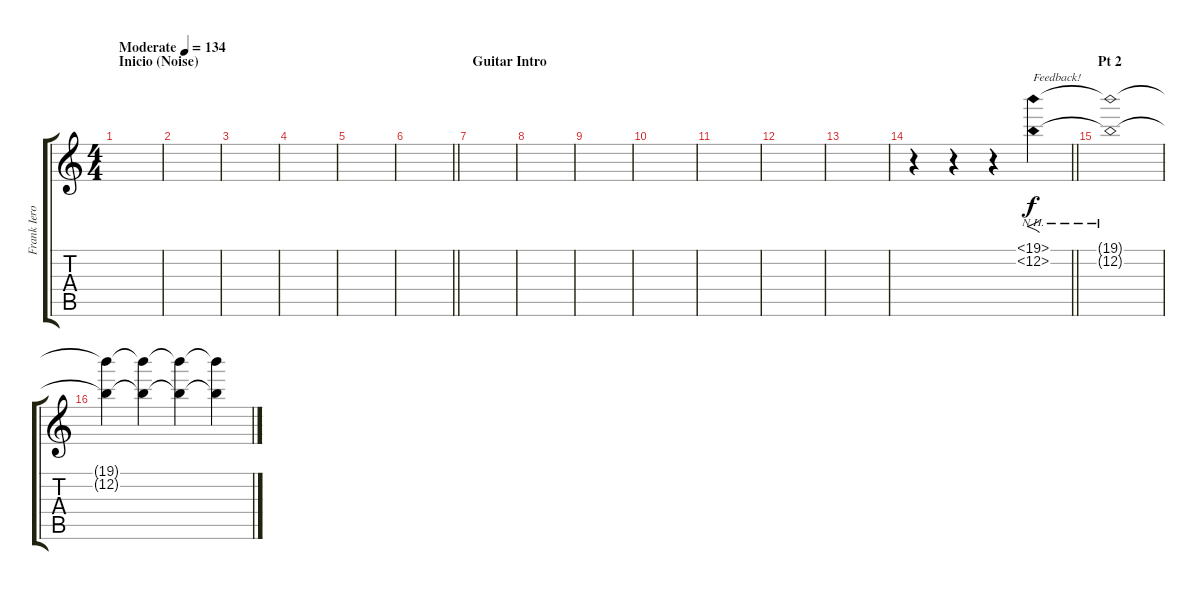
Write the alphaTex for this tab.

\track ("Frank Iero [Guitar]" "Frank Iero") {instrument overdrivenguitar}
\staff {score tabs}
\tuning (E4 B3 G3 D3 A2 E2) {hide}
\ts (4 4)
\section ("" "Inicio (Noise)")
\tempo (134 "Moderate")
\clef g2
\ks c
|
|
|
|
|
\barLineRight lightlight
|
\section ("" "Guitar Intro")
|
|
|
|
|
|
|
\barLineRight lightlight
r.4 r.4 r.4 (19.1{nh} 12.2{nh}).4{f txt "Feedback!"} |
\section ("" "Pt 2")
(19.1{nh t} 12.2{nh t}).1{dy f} |
(19.1{t} 12.2{t}).4 (19.1{t} 12.2{t}).4 (19.1{t} 12.2{t}).4 (19.1{t} 12.2{t}).4
